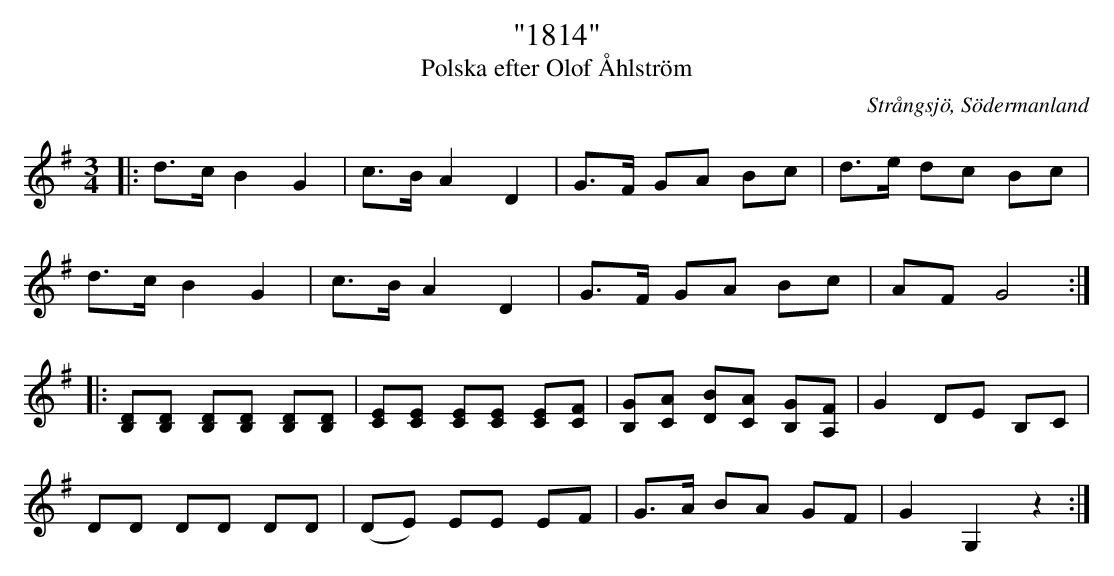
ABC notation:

X:1
T: "1814"
T: Polska efter Olof Åhlström
O: Strångsjö, Södermanland
M: 3/4
L: 1/16
K: G
|: d3c B4 G4 | c3B A4 D4 | G3F G2A2 B2c2 | d3e d2c2 B2c2 |
d3c B4 G4 | c3B A4 D4 | G3F G2A2 B2c2 | A2F2 G8 :|
|: [D2B,2][D2B,2] [D2B,2][D2B,2] [D2B,2][D2B,2] | [C2E2][C2E2] [C2E2][C2E2] [C2E2][C2F2] | [B,2G2][C2A2] [D2B2][C2A2] [B,2G2][A,2F2] | G4 D2E2 B,2C2 |
D2D2 D2D2 D2D2 | (D2E2) E2E2 E2F2 | G2>A2 B2A2 G2F2 | G4 G,4 z4 :|
